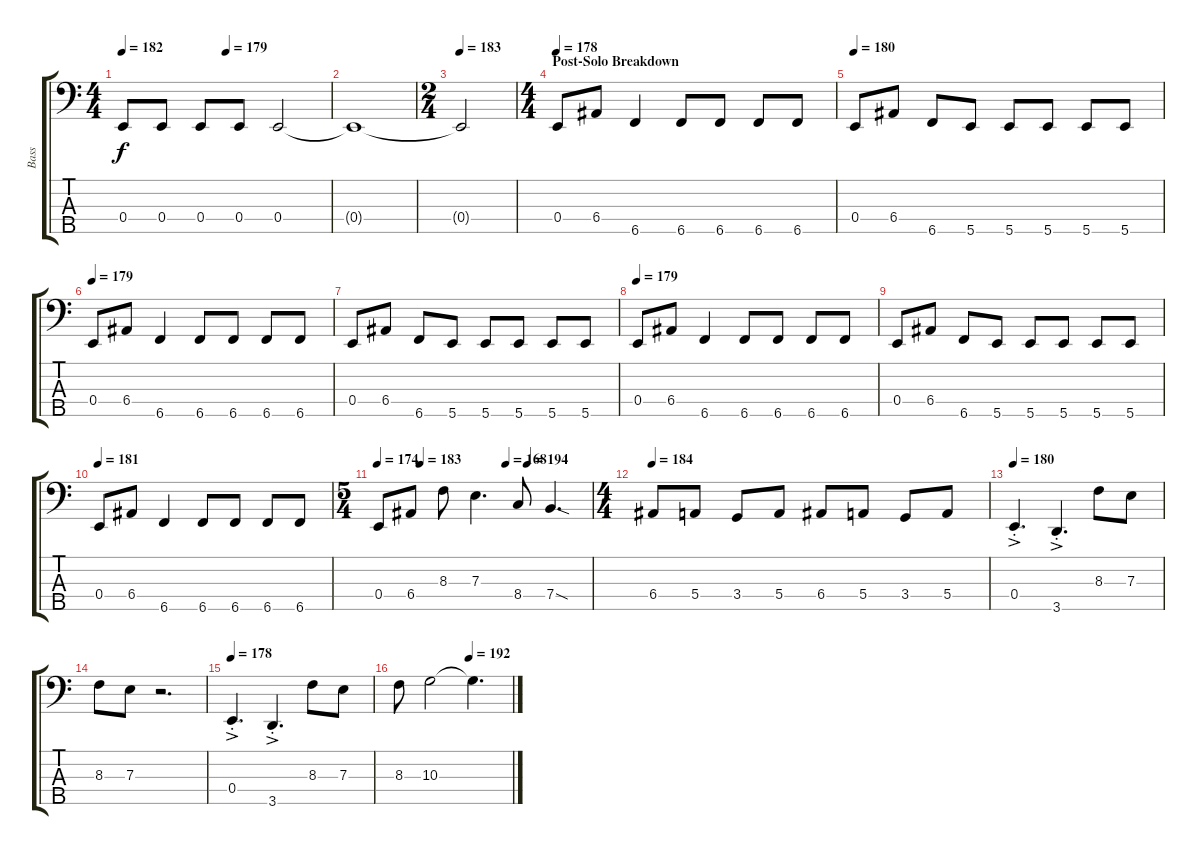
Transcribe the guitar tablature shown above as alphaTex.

\track ("Bass" "Bass") {instrument electricbasspick}
\staff {score tabs}
\tuning (G2 D2 A1 E1 B0) {hide}
\ts (4 4)
\tempo 182
\tempo (179 0.5)
\clef f4
\ks c
0.4.8{dy f} 0.4.8 0.4.8 0.4.8 0.4.2 |
0.4{t}.1 |
\ts (2 4)
\tempo 183
0.4{t}.2 |
\ts (4 4)
\section ("" "Post-Solo Breakdown")
\tempo 178
0.4.8 6.4.8 6.5.4 6.5.8 6.5.8 6.5.8 6.5.8 |
\tempo 180
0.4.8 6.4.8 6.5.8 5.5.8 5.5.8 5.5.8 5.5.8 5.5.8 |
\tempo 179
0.4.8 6.4.8 6.5.4 6.5.8 6.5.8 6.5.8 6.5.8 |
0.4.8 6.4.8 6.5.8 5.5.8 5.5.8 5.5.8 5.5.8 5.5.8 |
\tempo 179
0.4.8 6.4.8 6.5.4 6.5.8 6.5.8 6.5.8 6.5.8 |
0.4.8 6.4.8 6.5.8 5.5.8 5.5.8 5.5.8 5.5.8 5.5.8 |
\tempo 181
0.4.8 6.4.8 6.5.4 6.5.8 6.5.8 6.5.8 6.5.8 |
\ts (5 4)
\tempo 174
\tempo (183 0.2)
\tempo (168 0.6)
\tempo (194 0.7)
0.4.8 6.4.8 8.3.8 7.3.4{d} 8.4.8 7.4{sod}.4{d} |
\ts (4 4)
\tempo 184
6.4.8 5.4.8 3.4.8 5.4.8 6.4.8 5.4.8 3.4.8 5.4.8 |
\tempo 180
0.4{ac st}.4{d} 3.5{ac st}.4{d} 8.3.8 7.3.8 |
8.3.8 7.3.8 r.2{d} |
\tempo 178
0.4{ac st}.4{d} 3.5{ac st}.4{d} 8.3.8 7.3.8 |
\tempo (192 0.625)
8.3.8 10.3.2 10.3{t}.4{d}
